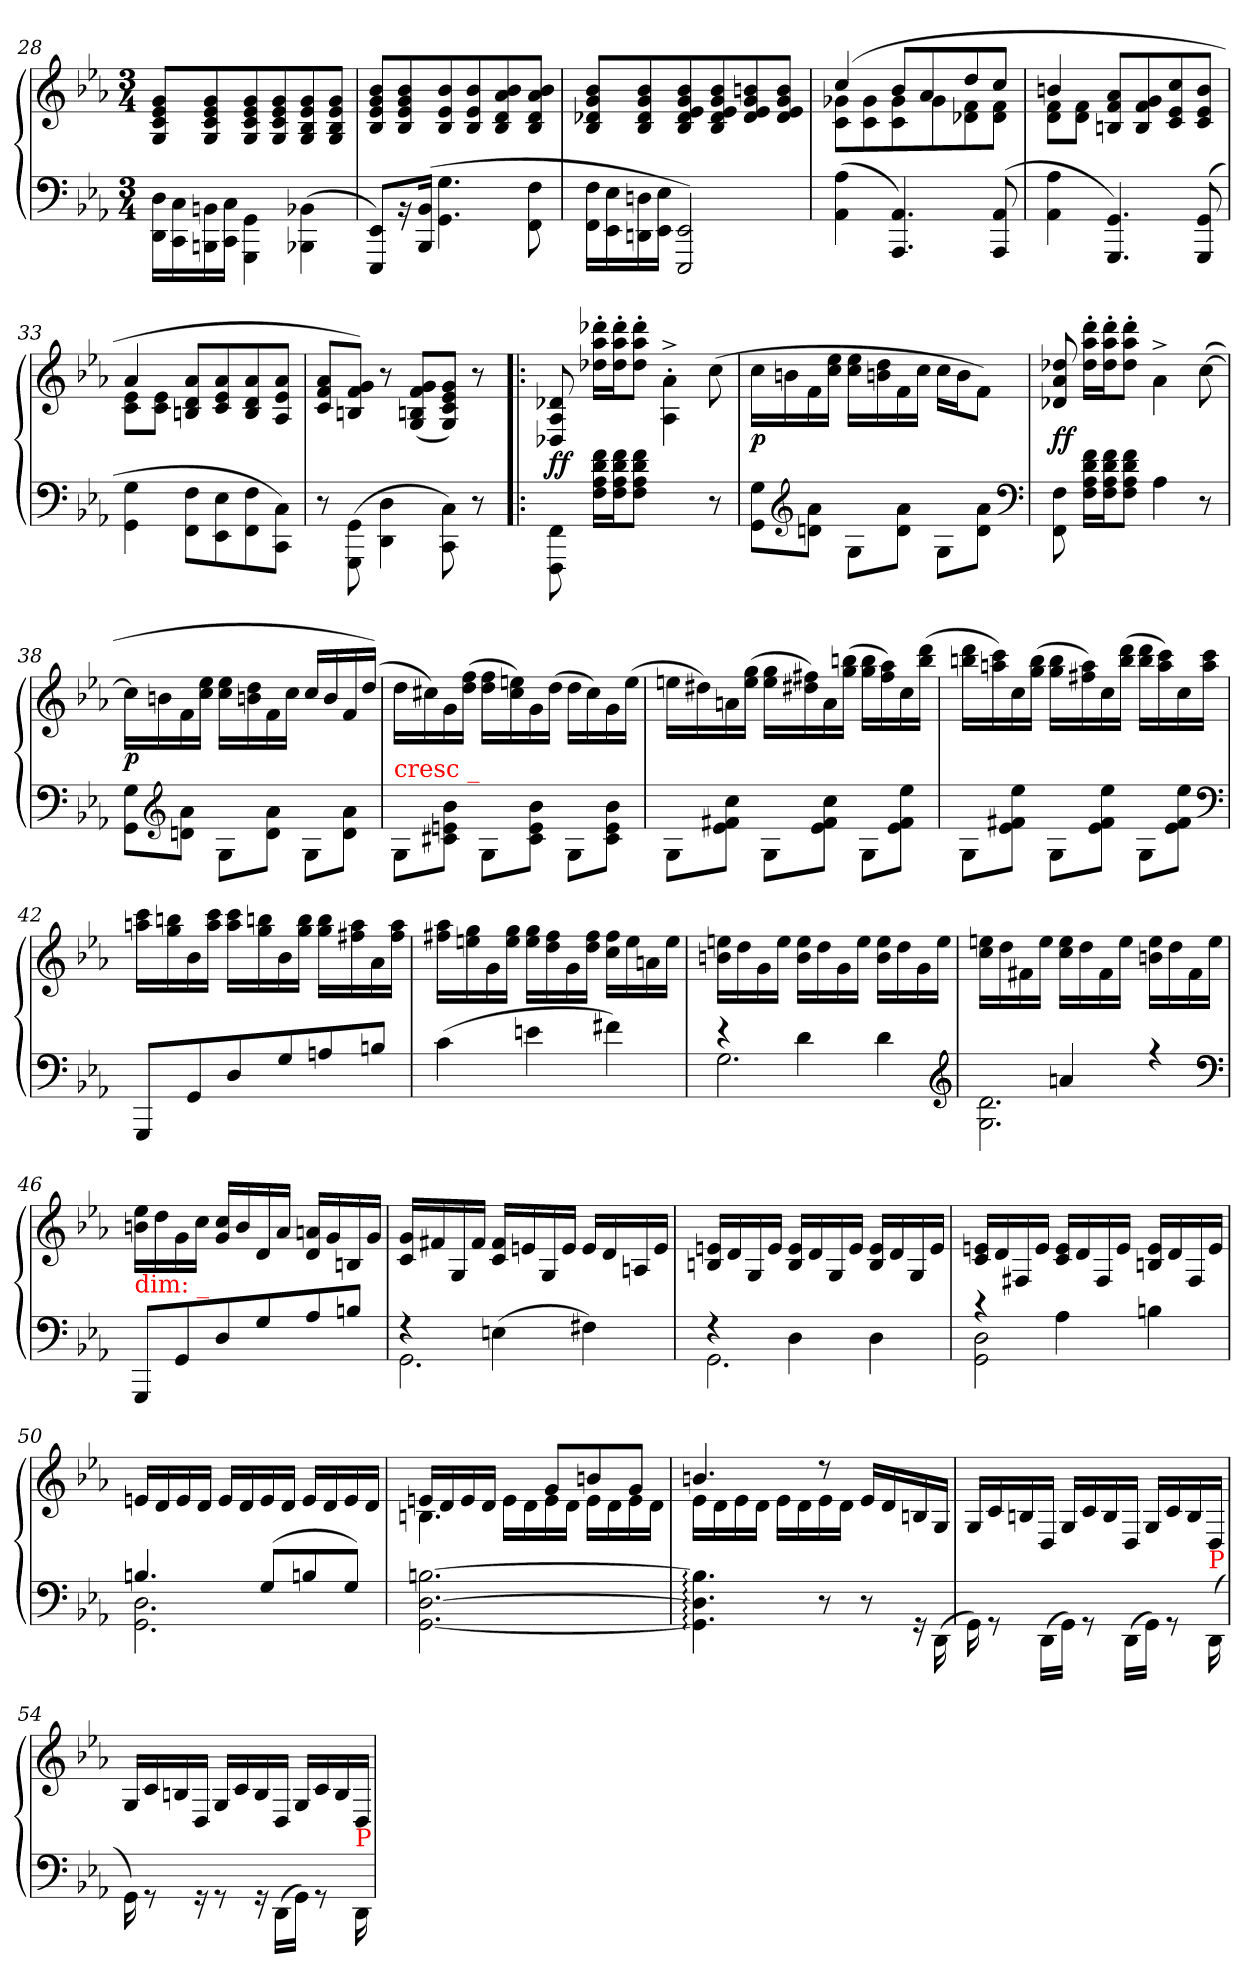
**kern	**kern	**dynam
*part1	*part1	*part1
*staff2	*staff1	*staff1/2
*clefF4	*clefG2	*
*k[b-e-a-]	*k[b-e-a-]	*
*c:	*c:	*
*M3/4	*M3/4	*
=28	=28	=28
16D\ 16DD\LL	8g/ 8e-/ 8c/ 8G/L	.
16C\ 16CC\	.	.
16BBn\ 16BBBn\	8g/ 8e-/ 8c/ 8G/	.
16C\ 16CC\JJ	.	.
4GG\ 4GGG\	8g/ 8e-/ 8c/ 8G/	.
.	8g/ 8e-/ 8c/ 8G/	.
(4BB-X\ 4BBB-X\	8g/ 8e-/ 8B-/ 8G/	.
.	8g/ 8e-/ 8B-/ 8G/J	.
=29	=29	=29
8EE-/ 8EEE-/L)	8b-/ 8g/ 8e-/ 8B-/L	.
16rBB	8b-/ 8g/ 8e-/ 8B-/	.
(>16BB-/ 16BBB-/Jk	.	.
4.G\ 4.GG\	8b-/ 8e-/ 8B-/	.
.	8b-/ 8e-/ 8B-/	.
.	8b-/ 8a-/ 8d/ 8B-/	.
8F\ 8FF\	8b-/ 8a-/ 8d/ 8B-/J	.
=30	=30	=30
16F\ 16FF\LL	8b- 8g 8d-X 8B-L	.
16E- 16EE-	.	.
16Dn 16DDn	8b- 8g 8d- 8B-	.
16E- 16EE-JJ	.	.
2EE- 2EEE-)	8b- 8g 8e- 8d- 8B-	.
.	8b- 8g 8e- 8d- 8B-	.
.	8bn 8g 8e- 8d-	.
.	8b 8g 8e- 8d-J	.
=31	=31	=31
*	*^	*
(>4A- 4AA-	(>4cc	8g-X 8cL	.
.	.	8g- 8c	.
4.AA- 4.AAA-)	8b-L	8g- 8c	.
.	8a-	8g-	.
.	8dd	8f 8d-X	.
(>8AA- 8AAA-	8ccJ	8f 8d-J	.
=32	=32	=32	=32
4A- 4AA-	4bn	8f 8dL	.
.	.	8f 8dJ	.
4.GG 4.GGG)	8a- 8f 8BnL	2ryy	.
.	8g 8f 8B	.	.
.	8cc 8e- 8c	.	.
(>8GG 8GGG	8b 8e- 8cJ	.	.
=33	=33	=33	=33
4G\ 4GG\	4a-	8e- 8cL	.
.	.	8e- 8cJ	.
8F\ 8FF\L	2ryy	8a- 8d 8BnL	.
8E- 8EE-	.	8a- 8e- 8c	.
8F 8FF	.	8a- 8d 8B	.
8C 8CCJ)	.	8a- 8e- 8A-J	.
*	*v	*v	*
=34	=34	=34
8r	8a- 8f 8cL	.
(>8GG\ 8GGG\	8g 8f 8BnJ)	.
4D\ 4DD\	8r	.
.	(>8g/ 8f/ 8Bn/ 8G/L	.
8C\ 8CC\)	8g/ 8e-/ 8c/ 8G/J)	.
8r	8r	.
=35!|:	=35!|:	=35!|:
8FF\ 8FFF\	8d-X/ 8A-/ 8D-X/	ff
16f 16d 16A- 16FLL	16ddd-X' 16aa-' 16dd-X'LL	.
16f 16d 16A- 16FJ	16ddd-' 16aa-' 16dd-'J	.
8f 8d 8A- 8FJ	8ddd-' 8aa-' 8dd-'J	.
4ryy	4a-'>^>\ 4A-'>^>\	.
8r	(>8cc	.
=36	=36	=36
8G\ 8GG\L	16ccLL	p
.	16bn	.
*clefG2	*	*
8a- 8dnJ	16f	.
.	16ee- 16ccJJ	.
8G\L	16ee- 16ccLL	.
.	16dd 16bn	.
8a- 8dJ	16f	.
.	16ccJJ	.
8G\L	16cc\LL	.
.	16bJ	.
8a- 8dJ	8fJ)	.
*clefF4	*	*
=37	=37	=37
8F\ 8FF\	8dd-X/ 8a-/ 8d-X/	ff
16f\ 16d\ 16A-\ 16F\LL	16ddd' 16aa-' 16dd-'LL	.
16f 16d 16A- 16FJ	16ddd' 16aa-' 16dd-'J	.
8f 8d 8A- 8FJ	8ddd' 8aa-' 8dd-'J	.
4A-	4a-^>\	.
8r	(>[8cc	.
=38	=38	=38
8G\ 8GG\L	16ccLL]	p
.	16bn	.
*clefG2	*	*
8a- 8dnJ	16f	.
.	16ee- 16ccJJ	.
8G\L	16ee- 16ccLL	.
.	16dd 16bn	.
8a- 8dJ	16f	.
.	16ccJJ	.
8G\L	16ccLL	.
.	16b	.
8a- 8dJ	16f	.
.	(>16ddJJ)	.
=39	=39	=39
!LO:TX:a:color=red:t=cresc _	!	!
8G\L	16ddLL	.
.	16cc#X)	.
8b- 8en 8c#XJ	16g	.
.	(>16ff 16ddJJ	.
8GL	16ff 16ddLL	.
.	16een 16cc#)	.
8b-\ 8e\ 8c#\J	16g	.
.	(>16ddJJ	.
8G\L	16ddLL	.
.	16cc#)	.
8b- 8e 8c#J	16g	.
.	(>16eeJJ	.
=40	=40	=40
8G\L	16eenLL	.
.	16dd#X)	.
8cc 8f#X 8e-J	16an	.
.	(>16gg 16eeJJ	.
8G\L	16gg 16eeLL	.
.	16ff#X 16dd#X)	.
8cc 8f# 8e-J	16a	.
.	(>16bbn 16ggJJ	.
8G\L	16bb 16ggLL	.
.	16aa- 16ff#)	.
8ee- 8f# 8e-J	16cc	.
.	(>16ddd 16bbJJ	.
=41	=41	=41
8G\L	16ddd 16bbnLL	.
.	16ccc 16aan)	.
8ee- 8f#X 8e-J	16cc	.
.	(>16bb 16ggJJ	.
8G\L	16bb 16ggLL	.
.	16aa 16ff#X)	.
8ee- 8f# 8e-J	16cc	.
.	(>16ddd 16bbJJ	.
8G\L	16ddd 16bbLL	.
.	16ccc 16aa)	.
8ee- 8f# 8e-J	16cc	.
.	16ccc 16aaJJ	.
*clefF4	*	*
=42	=42	=42
8GGGL	16ccc 16aanLL	.
.	16bbn 16gg	.
8GG	16b-	.
.	16ccc 16aaJJ	.
8D	16ccc 16aaLL	.
.	16bbn 16gg	.
8G	16b-	.
.	16bb 16ggJJ	.
8An	16bb 16ggLL	.
.	16aa 16ff#X	.
8BnJ	16a-	.
.	16aa 16ff#JJ	.
=43	=43	=43
(<4c	16aa- 16ff#XLL	.
.	16gg 16een	.
.	16g	.
.	16gg 16eeJJ	.
4en	16gg 16eeLL	.
.	16ff# 16dd	.
.	16g	.
.	16ff# 16ddJJ	.
4f#X)	16ff# 16ccLL	.
.	16ee	.
.	16an	.
.	16eeJJ	.
=44	=44	=44
*^	*	*
4re	2.G	16een 16bnLL	.
.	.	16dd	.
.	.	16g	.
.	.	16eeJJ	.
4d\	.	16ee 16bLL	.
.	.	16dd	.
.	.	16g	.
.	.	16eeJJ	.
4d\	.	16ee 16bLL	.
.	.	16dd	.
.	.	16g	.
.	.	16eeJJ	.
*clefG2	*	*	*
=45	=45	=45	=45
4ryy	2.d 2.G)	16een 16ccLL	.
.	.	16dd	.
.	.	16f#X	.
.	.	16eeJJ	.
(>4an	.	16ee 16ccLL	.
.	.	16dd	.
.	.	16f#	.
.	.	16eeJJ	.
4r	.	16ee 16bnLL	.
.	.	16dd	.
.	.	16f#	.
.	.	16eeJJ	.
*v	*v	*	*
*clefF4	*	*
=46	=46	=46
!LO:TX:a:color=red:t=dim&colon; _	!	!
8GGG/L	16ee- 16bnLL	.
.	16dd	.
8GG/	16g	.
.	16ccJJ	.
8D/	16cc 16gLL	.
.	16b	.
8G/	16d	.
.	16a-JJ	.
8A-/	16an 16dLL	.
.	16g	.
8Bn\J	16Bn	.
.	16gJJ	.
=47	=47	=47
*^	*	*
4rF	2.GG	16g 16cLL	.
.	.	16f#X	.
.	.	16G/	.
.	.	16f#JJ	.
(<4En\	.	16f# 16cLL	.
.	.	16en	.
.	.	16G/	.
.	.	16eJJ	.
4F#X\)	.	16eLL	.
.	.	16d	.
.	.	16An/	.
.	.	16eJJ	.
=48	=48	=48	=48
4rF	2.GG	16en 16BnLL	.
.	.	16d	.
.	.	16G/	.
.	.	16eJJ	.
4D\	.	16e 16BLL	.
.	.	16d	.
.	.	16G/	.
.	.	16eJJ	.
4D\	.	16e 16BLL	.
.	.	16d	.
.	.	16G/	.
.	.	16eJJ	.
=49	=49	=49	=49
4rc	2D 2GG	16en 16cLL	.
.	.	16d	.
.	.	16F#X	.
.	.	16eJJ	.
4A-\	.	16e 16cLL	.
.	.	16d	.
.	.	16F#/	.
.	.	16eJJ	.
4Bn\	4ryy	16e 16BnLL	.
.	.	16d	.
.	.	16F#/	.
.	.	16eJJ	.
=50	=50	=50	=50
4.Bn	2.D 2.GG	16enLL	.
.	.	16d	.
.	.	16e	.
.	.	16dJJ	.
.	.	16eLL	.
.	.	16d	.
(<8GL	.	16e	.
.	.	16dJJ	.
8Bn	.	16eLL	.
.	.	16d	.
8GJ)	.	16e	.
.	.	16dJJ	.
*v	*v	*	*
=51	=51	=51
*	*^	*
[2.Bn [2.D [2.GG	4.Bn\	16enLL	.
.	.	16d/	.
.	.	16e	.
.	.	16dJJ	.
.	.	16eLL	.
.	.	16d	.
.	8gL	16e	.
.	.	16dJJ	.
.	8bn	16eLL	.
.	.	16d	.
.	8gJ	16e	.
.	.	16dJJ	.
=52	=52	=52	=52
4.Bn]:\ 4.D]:\ 4.GG]:\	16e-\LL	4.bn/	.
.	16d	.	.
.	16e-	.	.
.	16dJJ	.	.
.	16e-\LL	.	.
.	16d	.	.
8r	16e-	8rdd	.
.	16dJJ	.	.
8r	4ryy	16e-/LL	.
.	.	16d	.
16rGG	.	16Bn/	.
(>16DD\	.	16G/JJ	.
*	*v	*v	*
=53	=53	=53
16GG\)	16G/LL	.
8rGG	16c/	.
.	16Bn/	.
(>16DD\LL	16D/JJ	.
16GG\JJ)	16G/LL	.
8rGG	16c/	.
.	16B/	.
(>16DD\LL	16D/JJ	.
16GG\JJ)	16G/LL	.
8rGG	16c/	.
.	16B/	.
!LO:TX:a:color=red:t=P	!	!
(>16DD\	16D/JJ	.
=54	=54	=54
16GG\)	16G/LL	.
8rGG	16c/	.
.	16Bn/	.
16rGG	16D/JJ	.
8rGG	16G/LL	.
.	16c/	.
16rGG	16B/	.
(>16DD\LL	16D/JJ	.
16GG\JJ)	16G/LL	.
8rGG	16c/	.
.	16B/	.
!LO:TX:a:color=red:t=P	!	!
16DD\	16D/JJ	.
=	=	=
*-	*-	*-
